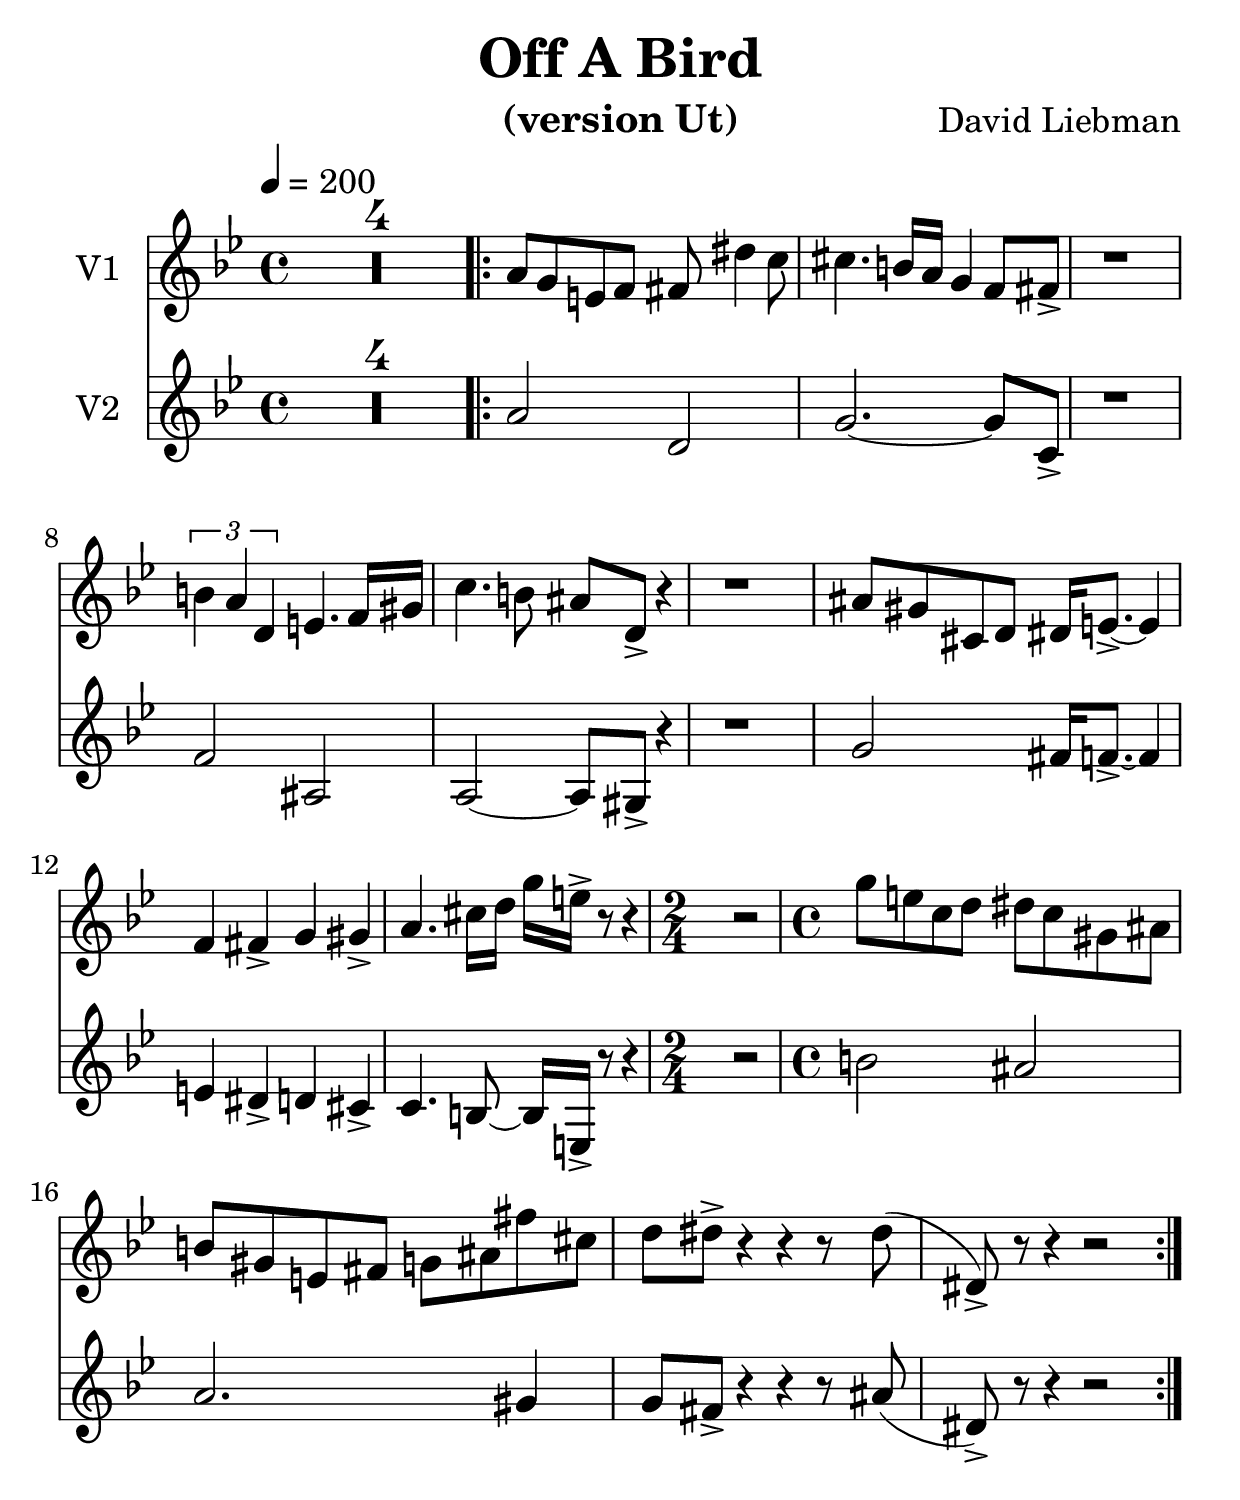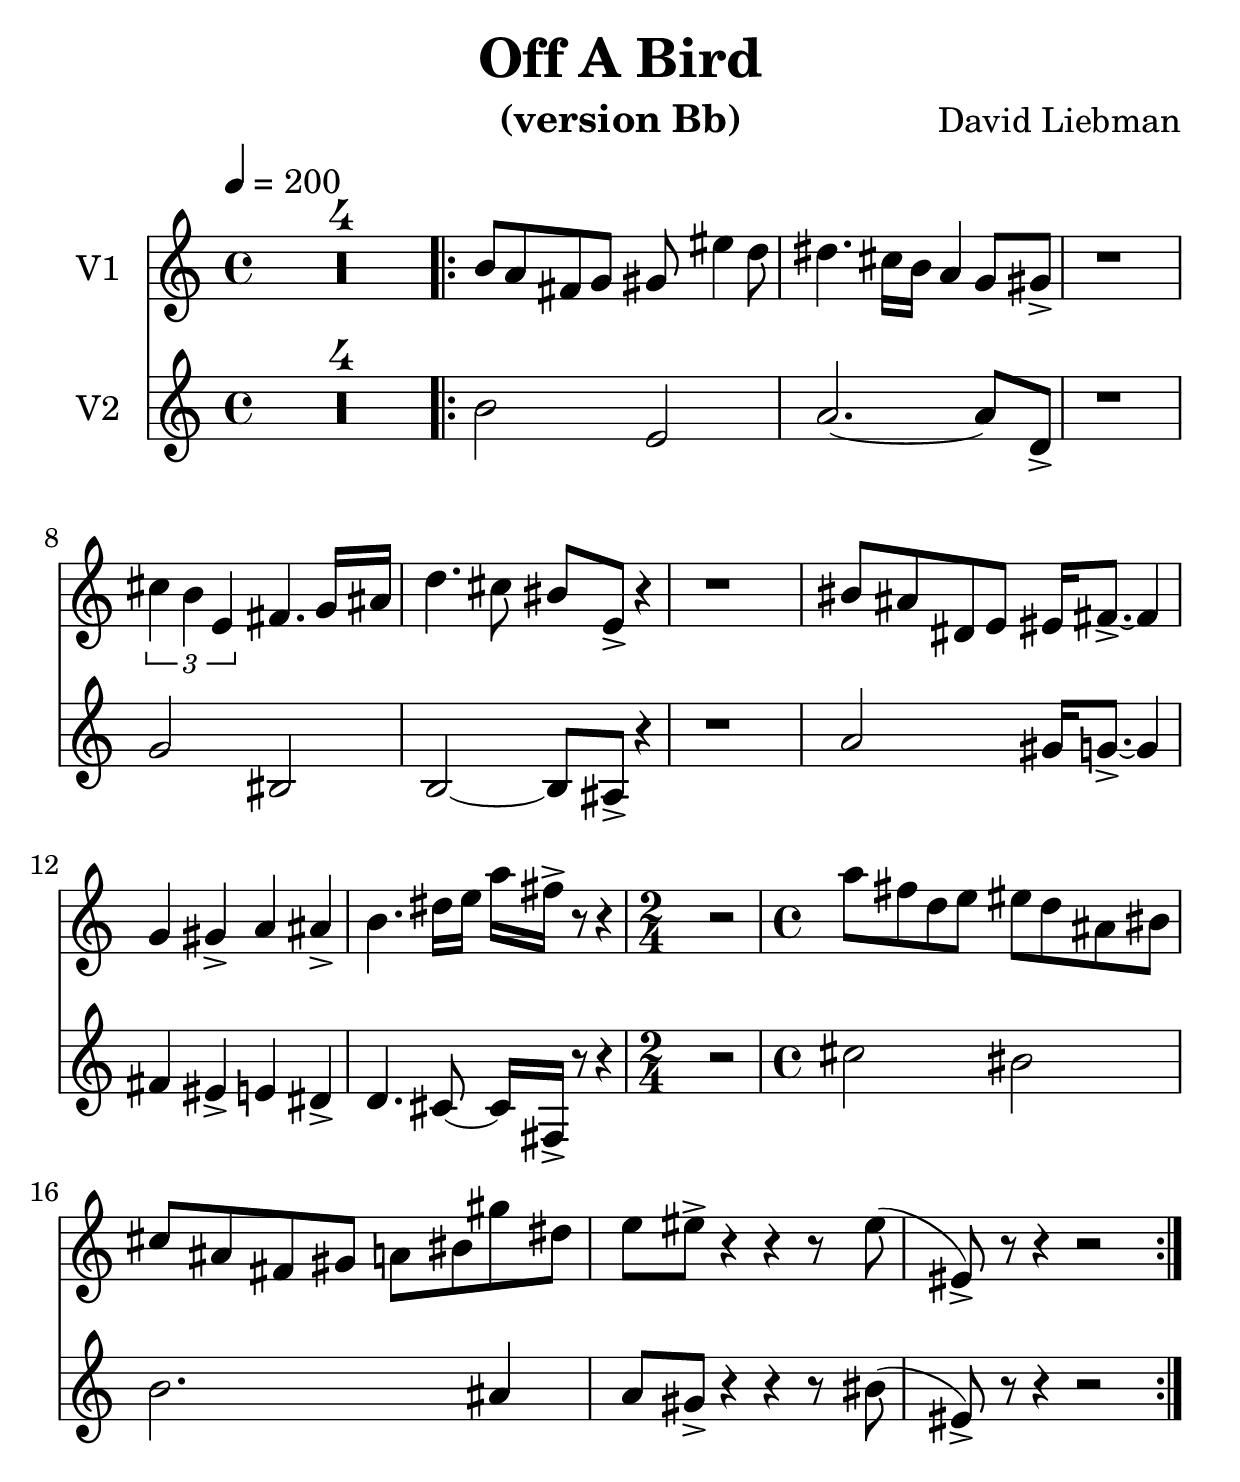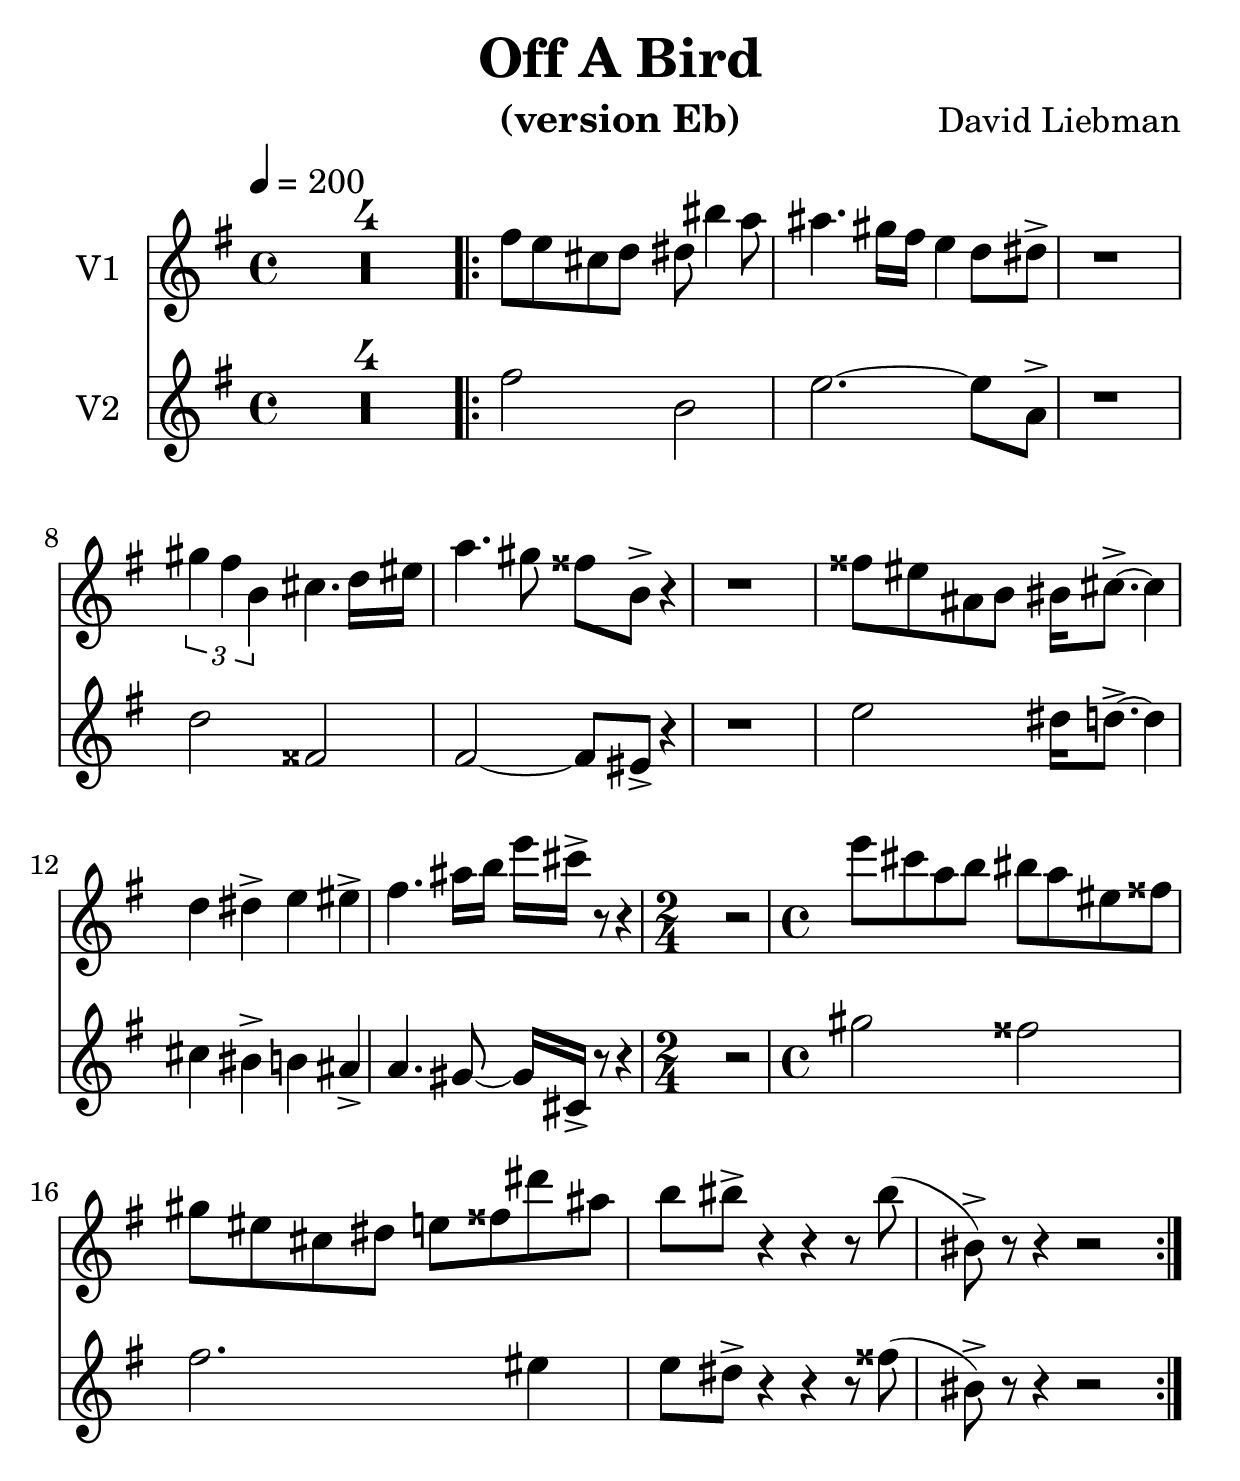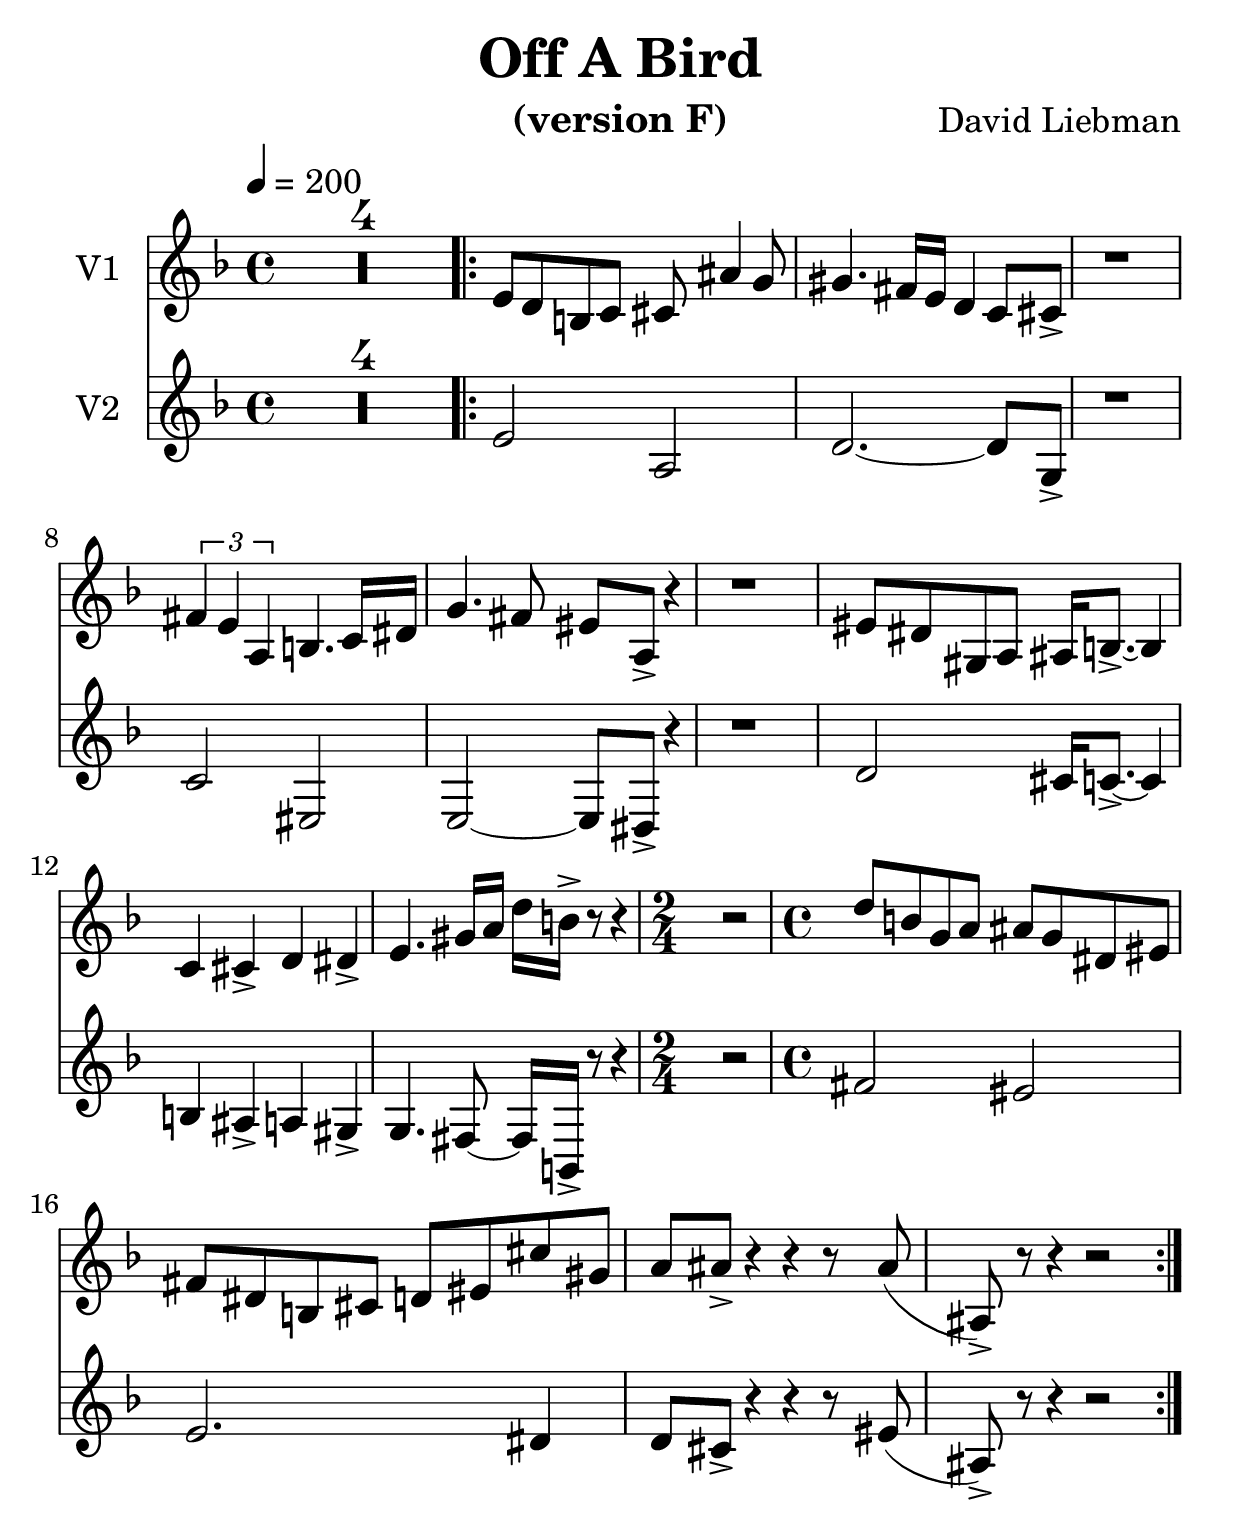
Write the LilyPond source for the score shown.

% Created on Mon Sep 20 15:23:38 CEST 2010
\version "2.22.0"

#(set-global-staff-size 30)
#(set-default-paper-size "a4")

\include "utils/AccordsJazzDefs.ly"

%\paper { indent = 0\cm} 


\header {
	title = "Off A Bird" 
 	composer = "David Liebman"
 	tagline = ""

}



staffViolon = \new Staff {
	\time 4/4
	\tempo 4 = 200 
	\set Staff.instrumentName = "V1"
	\set Staff.midiInstrument = "violin"
	\key bes \major
	\clef treble
	\relative c' { 	
 % Type notes here 
\compressEmptyMeasures
 R1*4
 \repeat volta 2 {
 a'8 g e f fis dis'4 c8
 cis4. b16 a g4 f8 fis->
 r1 \tuplet 3/2 {b4 a d,} e4. f16 gis
 c4. b8 ais d,-> r4 r1
 ais'8 gis cis, d dis16 e8.->~ e4
 f fis-> g gis-> a4. cis16 d g e-> r8 r4
 \time 2/4 r2
 \time 4/4
 g8 e c d dis c gis ais
 b gis e fis g ais fis' cis
 d dis-> r4 r r8 dis ( dis,-> ) r r4 r2
 }
	}

}
staffTrombone = \new Staff {
	\set Staff.instrumentName = "V2"
	\set Staff.midiInstrument = "trombone"
	\key bes \major
	\clef treble
	\relative c' { 	
 % Type notes here 
 \compressEmptyMeasures
R1*4
\repeat volta 2 {
a'2 d, g2.~ g8 c,-> r1
f2 ais, a~ a8 gis-> r4 r1
g'2 fis16 f8.->~ f4
e dis-> d cis->
c4. b8~ b16 e,-> r8 r4
\time 2/4 r2 \time 4/4
b''2 ais a2. gis4
g8 fis-> r4 r r8 ais ( dis,-> ) r r4 r2 
}
	}

}

accords = \chords {}

theme = {
  <<
    \staffViolon
    \staffTrombone
  >>
}


\include "utils/books.ly"